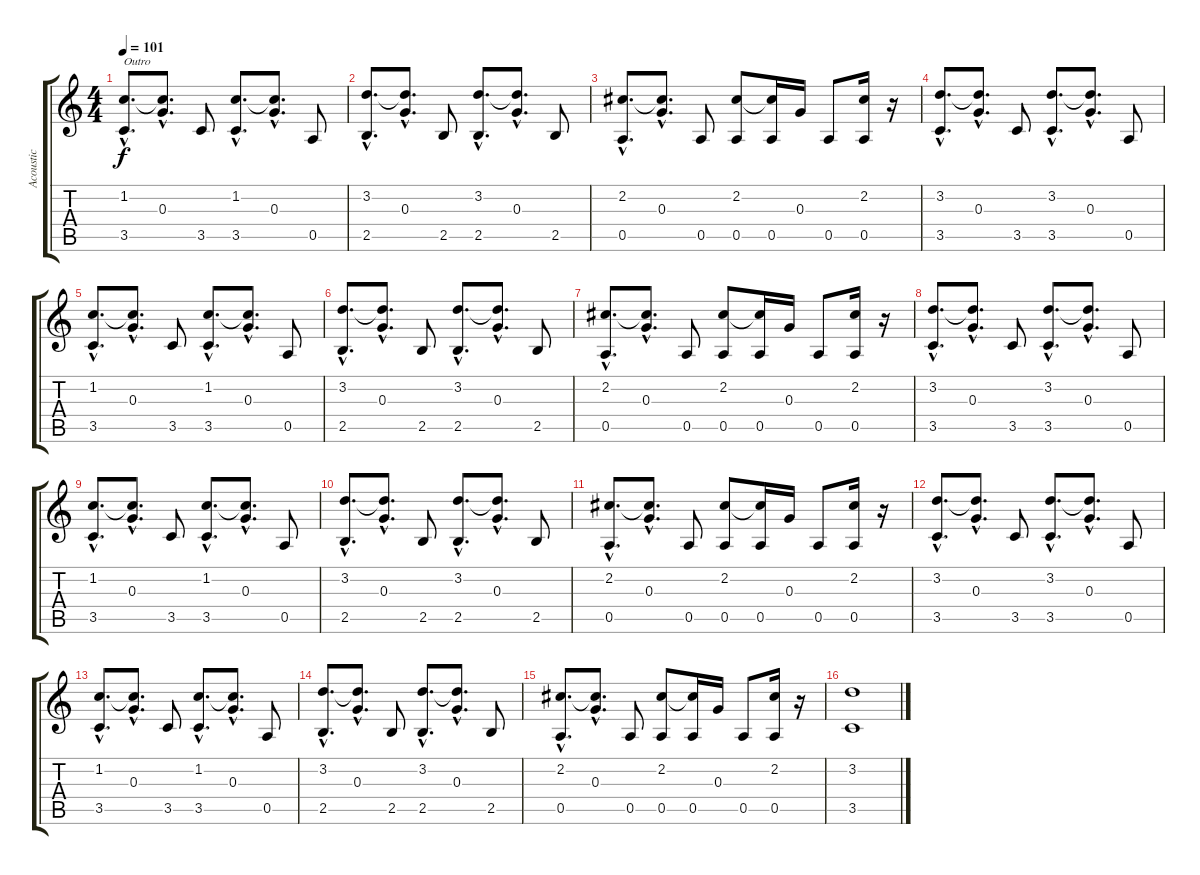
\track ("Acoustic" "Acoustic") {instrument acousticguitarnylon}
\staff {score tabs}
\tuning (E4 B3 G3 D3 A2 E2) {hide}
\ts (4 4)
\tempo 101
\clef g2
\ks c
(1.2{hac} 3.5{hac}).8{d txt "Outro" dy f} (1.2{hac t} 0.3{hac}).8{d} 3.5.8 (1.2{hac} 3.5{hac}).8{d} (1.2{hac t} 0.3{hac}).8{d} 0.5.8 |
(3.2{hac} 2.5{hac}).8{d} (3.2{hac t} 0.3{hac}).8{d} 2.5.8 (3.2{hac} 2.5{hac}).8{d} (3.2{hac t} 0.3{hac}).8{d} 2.5.8 |
(2.2{hac} 0.5{hac}).8{d} (2.2{hac t} 0.3{hac}).8{d} 0.5.8 (2.2 0.5).8 (2.2{t} 0.5).16 0.3.16 0.5.8 (2.2 0.5).16 r.16 |
(3.2{hac} 3.5{hac}).8{d} (3.2{hac t} 0.3{hac}).8{d} 3.5.8 (3.2{hac} 3.5{hac}).8{d} (3.2{hac t} 0.3{hac}).8{d} 0.5.8 |
(1.2{hac} 3.5{hac}).8{d} (1.2{hac t} 0.3{hac}).8{d} 3.5.8 (1.2{hac} 3.5{hac}).8{d} (1.2{hac t} 0.3{hac}).8{d} 0.5.8 |
(3.2{hac} 2.5{hac}).8{d} (3.2{hac t} 0.3{hac}).8{d} 2.5.8 (3.2{hac} 2.5{hac}).8{d} (3.2{hac t} 0.3{hac}).8{d} 2.5.8 |
(2.2{hac} 0.5{hac}).8{d} (2.2{hac t} 0.3{hac}).8{d} 0.5.8 (2.2 0.5).8 (2.2{t} 0.5).16 0.3.16 0.5.8 (2.2 0.5).16 r.16 |
(3.2{hac} 3.5{hac}).8{d} (3.2{hac t} 0.3{hac}).8{d} 3.5.8 (3.2{hac} 3.5{hac}).8{d} (3.2{hac t} 0.3{hac}).8{d} 0.5.8 |
(1.2{hac} 3.5{hac}).8{d} (1.2{hac t} 0.3{hac}).8{d} 3.5.8 (1.2{hac} 3.5{hac}).8{d} (1.2{hac t} 0.3{hac}).8{d} 0.5.8 |
(3.2{hac} 2.5{hac}).8{d} (3.2{hac t} 0.3{hac}).8{d} 2.5.8 (3.2{hac} 2.5{hac}).8{d} (3.2{hac t} 0.3{hac}).8{d} 2.5.8 |
(2.2{hac} 0.5{hac}).8{d} (2.2{hac t} 0.3{hac}).8{d} 0.5.8 (2.2 0.5).8 (2.2{t} 0.5).16 0.3.16 0.5.8 (2.2 0.5).16 r.16 |
(3.2{hac} 3.5{hac}).8{d} (3.2{hac t} 0.3{hac}).8{d} 3.5.8 (3.2{hac} 3.5{hac}).8{d} (3.2{hac t} 0.3{hac}).8{d} 0.5.8 |
(1.2{hac} 3.5{hac}).8{d} (1.2{hac t} 0.3{hac}).8{d} 3.5.8 (1.2{hac} 3.5{hac}).8{d} (1.2{hac t} 0.3{hac}).8{d} 0.5.8 |
(3.2{hac} 2.5{hac}).8{d} (3.2{hac t} 0.3{hac}).8{d} 2.5.8 (3.2{hac} 2.5{hac}).8{d} (3.2{hac t} 0.3{hac}).8{d} 2.5.8 |
(2.2{hac} 0.5{hac}).8{d} (2.2{hac t} 0.3{hac}).8{d} 0.5.8 (2.2 0.5).8 (2.2{t} 0.5).16 0.3.16 0.5.8 (2.2 0.5).16 r.16 |
(3.2 3.5).1
